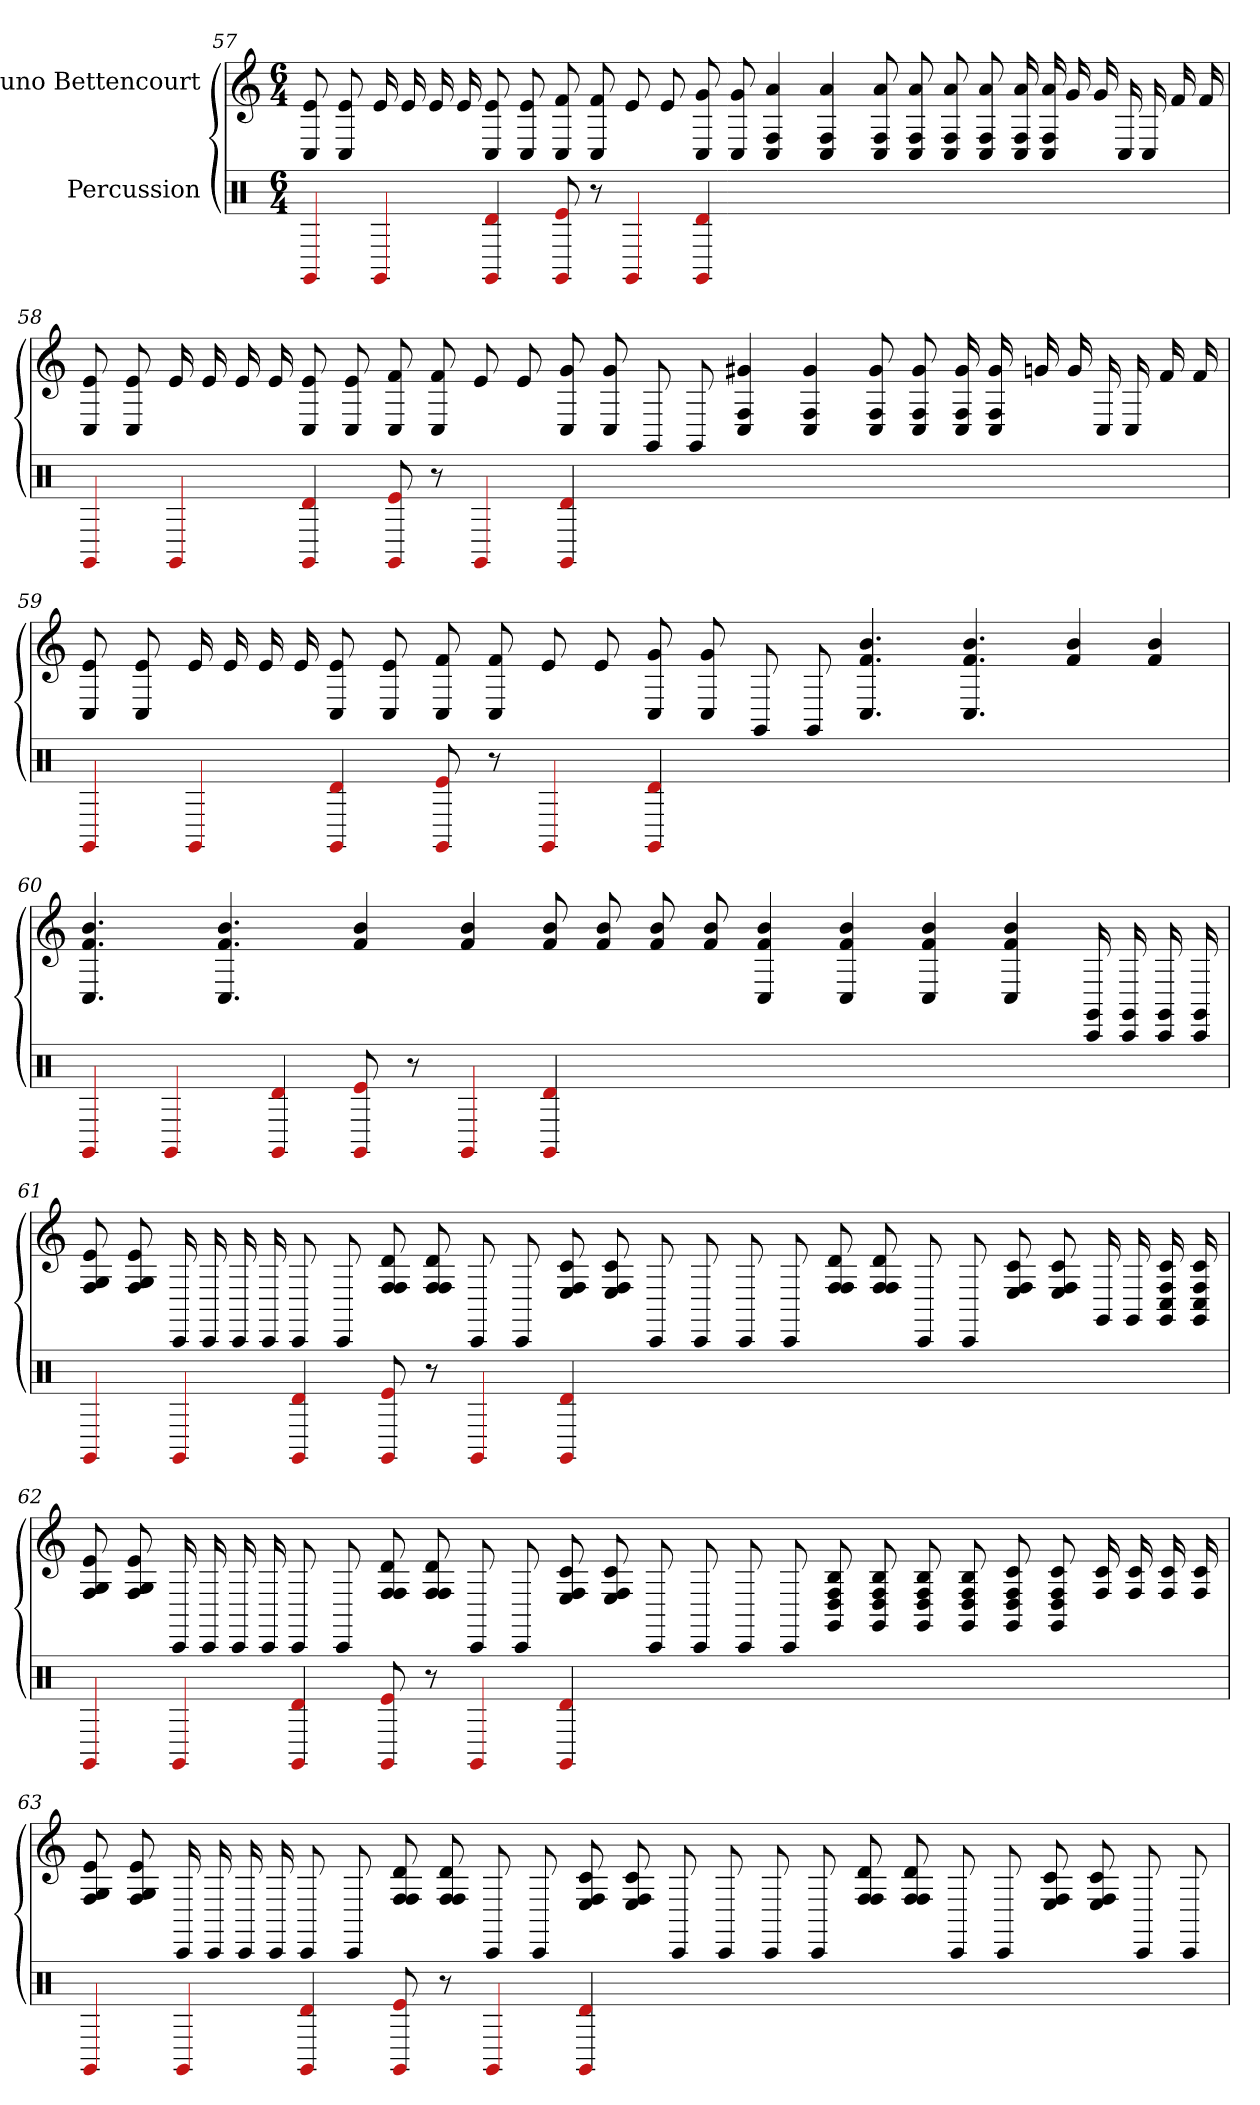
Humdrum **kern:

**kern	**kern
*part2	*part1
*staff2	*staff1
*I"Percussion	*I"Nuno Bettencourt
*clefX	*
*k[]	*k[]
*M6/4	*M6/4
=57	=57
4GG#	8e 8C
.	8e 8C
4GG#	16e
.	16e
.	16e
.	16e
4GG# 4d	8e 8C
.	8e 8C
8GG# 8e	8f 8C
8r	8f 8C
4GG#	8e
.	8e
4GG# 4d	8g 8C
.	8g 8C
1.ryy	4a 4F 4C
.	4a 4F 4C
.	8a 8F 8C
.	8a 8F 8C
.	8a 8F 8C
.	8a 8F 8C
.	16a 16F 16C
.	16a 16F 16C
.	16g
.	16g
.	16C
.	16C
.	16f
.	16f
=58	=58
4GG#	8e 8C
.	8e 8C
4GG#	16e
.	16e
.	16e
.	16e
4GG# 4d	8e 8C
.	8e 8C
8GG# 8e	8f 8C
8r	8f 8C
4GG#	8e
.	8e
4GG# 4d	8g 8C
.	8g 8C
1.ryy	8GG
.	8GG
.	4g# 4F 4C
.	4g# 4F 4C
.	8g# 8F 8C
.	8g# 8F 8C
.	16g# 16F 16C
.	16g# 16F 16C
.	16g
.	16g
.	16C
.	16C
.	16f
.	16f
=59	=59
4GG#	8e 8C
.	8e 8C
4GG#	16e
.	16e
.	16e
.	16e
4GG# 4d	8e 8C
.	8e 8C
8GG# 8e	8f 8C
8r	8f 8C
4GG#	8e
.	8e
4GG# 4d	8g 8C
.	8g 8C
1.ryy	8GG
.	8GG
.	4.b 4.f 4.C
.	4.b 4.f 4.C
.	4b 4f
.	4b 4f
=60	=60
4GG#	4.b 4.f 4.C
4GG#	.
.	4.b 4.f 4.C
4GG# 4d	.
8GG# 8e	4b 4f
8r	.
4GG#	4b 4f
4GG# 4d	8b 8f
.	8b 8f
1.ryy	8b 8f
.	8b 8f
.	4b 4f 4C
.	4b 4f 4C
.	4b 4f 4C
.	4b 4f 4C
.	16GG 16CC
.	16GG 16CC
.	16GG 16CC
.	16GG 16CC
=61	=61
4GG#	8e 8F 8G
.	8e 8F 8G
4GG#	16CC
.	16CC
.	16CC
.	16CC
4GG# 4d	8CC
.	8CC
8GG# 8e	8d 8F 8F
8r	8d 8F 8F
4GG#	8CC
.	8CC
4GG# 4d	8c 8F 8E
.	8c 8F 8E
1.ryy	8CC
.	8CC
.	8CC
.	8CC
.	8d 8F 8F
.	8d 8F 8F
.	8CC
.	8CC
.	8c 8F 8E
.	8c 8F 8E
.	16GG
.	16GG
.	16c 16F 16C 16GG
.	16c 16F 16C 16GG
=62	=62
4GG#	8e 8F 8G
.	8e 8F 8G
4GG#	16CC
.	16CC
.	16CC
.	16CC
4GG# 4d	8CC
.	8CC
8GG# 8e	8d 8F 8F
8r	8d 8F 8F
4GG#	8CC
.	8CC
4GG# 4d	8c 8F 8E
.	8c 8F 8E
1.ryy	8CC
.	8CC
.	8CC
.	8CC
.	8B 8F 8D 8GG
.	8B 8F 8D 8GG
.	8B 8F 8D 8GG
.	8B 8F 8D 8GG
.	8c 8F 8D 8GG
.	8c 8F 8D 8GG
.	16c 16F
.	16c 16F
.	16c 16F
.	16c 16F
=63	=63
4GG#	8e 8F 8G
.	8e 8F 8G
4GG#	16CC
.	16CC
.	16CC
.	16CC
4GG# 4d	8CC
.	8CC
8GG# 8e	8d 8F 8F
8r	8d 8F 8F
4GG#	8CC
.	8CC
4GG# 4d	8c 8F 8E
.	8c 8F 8E
1.ryy	8CC
.	8CC
.	8CC
.	8CC
.	8d 8F 8F
.	8d 8F 8F
.	8CC
.	8CC
.	8c 8F 8E
.	8c 8F 8E
.	8CC
.	8CC
=	=
*-	*-
